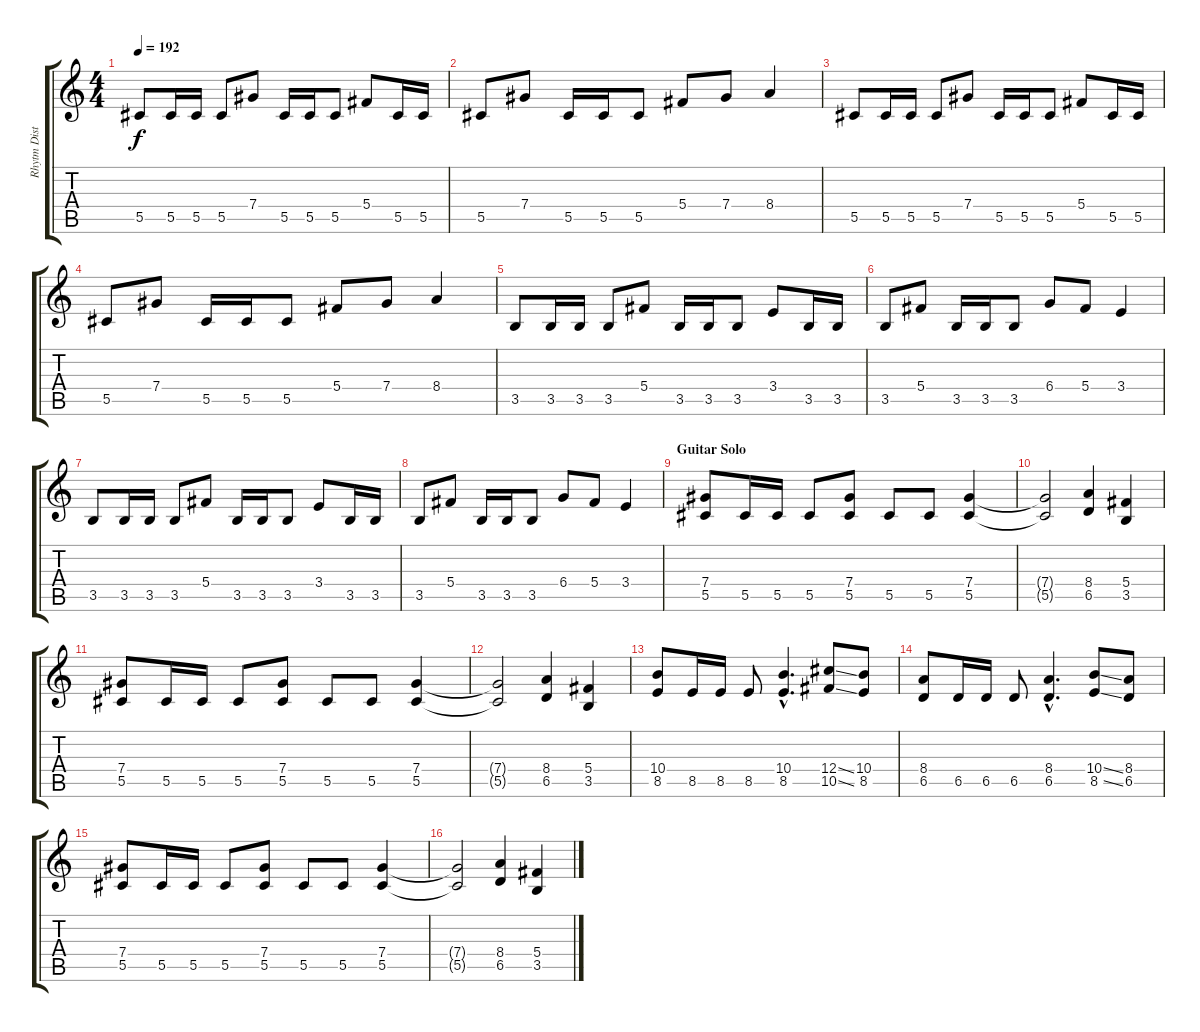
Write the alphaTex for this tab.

\track ("Rhytm Distortion" "Rhytm Dist") {instrument overdrivenguitar}
\staff {score tabs}
\tuning (Eb4 Bb3 Gb3 Db3 Ab2 Eb2) {hide}
\ts (4 4)
\tempo 192
\clef g2
\ks c
5.5.8{dy f} 5.5.16 5.5.16 5.5.8 7.4.8 5.5.16 5.5.16 5.5.8 5.4.8 5.5.16 5.5.16 |
5.5.8 7.4.8 5.5.16 5.5.16 5.5.8 5.4.8 7.4.8 8.4.4 |
5.5.8 5.5.16 5.5.16 5.5.8 7.4.8 5.5.16 5.5.16 5.5.8 5.4.8 5.5.16 5.5.16 |
5.5.8 7.4.8 5.5.16 5.5.16 5.5.8 5.4.8 7.4.8 8.4.4 |
3.5.8 3.5.16 3.5.16 3.5.8 5.4.8 3.5.16 3.5.16 3.5.8 3.4.8 3.5.16 3.5.16 |
3.5.8 5.4.8 3.5.16 3.5.16 3.5.8 6.4.8 5.4.8 3.4.4 |
3.5.8 3.5.16 3.5.16 3.5.8 5.4.8 3.5.16 3.5.16 3.5.8 3.4.8 3.5.16 3.5.16 |
3.5.8 5.4.8 3.5.16 3.5.16 3.5.8 6.4.8 5.4.8 3.4.4 |
\section ("" "Guitar Solo")
(7.4 5.5).8 5.5.16 5.5.16 5.5.8 (7.4 5.5).8 5.5.8 5.5.8 (7.4 5.5).4 |
(7.4{t} 5.5{t}).2 (8.4 6.5).4 (5.4 3.5).4 |
(7.4 5.5).8 5.5.16 5.5.16 5.5.8 (7.4 5.5).8 5.5.8 5.5.8 (7.4 5.5).4 |
(7.4{t} 5.5{t}).2 (8.4 6.5).4 (5.4 3.5).4 |
(10.4 8.5).8 8.5.16 8.5.16 8.5.8 (10.4{hac} 8.5{hac}).4{d} (12.4{ss} 10.5{ss}).8 (10.4 8.5).8 |
(8.4 6.5).8 6.5.16 6.5.16 6.5.8 (8.4{hac} 6.5{hac}).4{d} (10.4{ss} 8.5{ss}).8 (8.4 6.5).8 |
(7.4 5.5).8 5.5.16 5.5.16 5.5.8 (7.4 5.5).8 5.5.8 5.5.8 (7.4 5.5).4 |
(7.4{t} 5.5{t}).2 (8.4 6.5).4 (5.4 3.5).4
